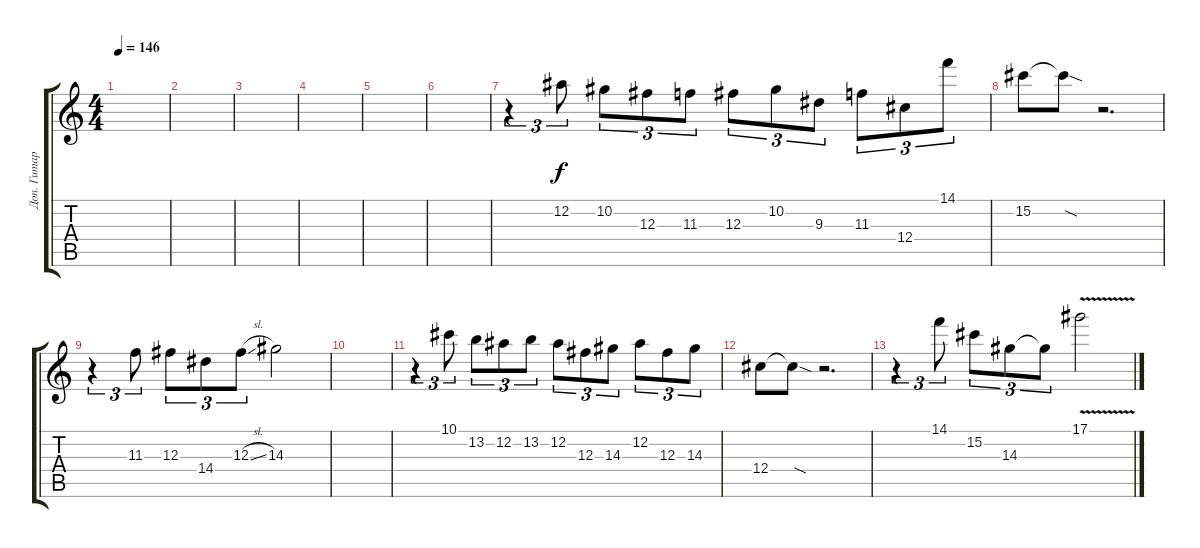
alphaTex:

\track ("Доп. Гитары" "Доп. Гитар") {instrument distortionguitar}
\staff {score tabs}
\tuning (Eb4 Bb3 Gb3 Db3 Ab2 Eb2) {hide}
\ts (4 4)
\tempo 146
\clef g2
\ks c
|
|
|
|
|
|
r.4{tu (3 2)} 12.2.8{tu (3 2)} 10.2.8{tu (3 2)} 12.3.8{tu (3 2)} 11.3.8{tu (3 2)} 12.3.8{tu (3 2)} 10.2.8{tu (3 2)} 9.3.8{tu (3 2)} 11.3.8{tu (3 2)} 12.4.8{tu (3 2)} 14.1.8{tu (3 2)} |
15.2.8 15.2{sod t}.8 r.2{d} |
r.4{tu (3 2)} 11.3.8{tu (3 2)} 12.3.8{tu (3 2)} 14.4.8{tu (3 2)} 12.3{sl}.8{tu (3 2)} 14.3.2 |
|
r.4{tu (3 2)} 10.1.8{tu (3 2)} 13.2.8{tu (3 2)} 12.2.8{tu (3 2)} 13.2.8{tu (3 2)} 12.2.8{tu (3 2)} 12.3.8{tu (3 2)} 14.3.8{tu (3 2)} 12.2.8{tu (3 2)} 12.3.8{tu (3 2)} 14.3.8{tu (3 2)} |
12.4.8 12.4{sod t}.8 r.2{d} |
r.4{tu (3 2)} 14.1.8{tu (3 2)} 15.2.8{tu (3 2)} 14.3.8{tu (3 2)} 14.3{t}.8{tu (3 2)} 17.1{v}.2
